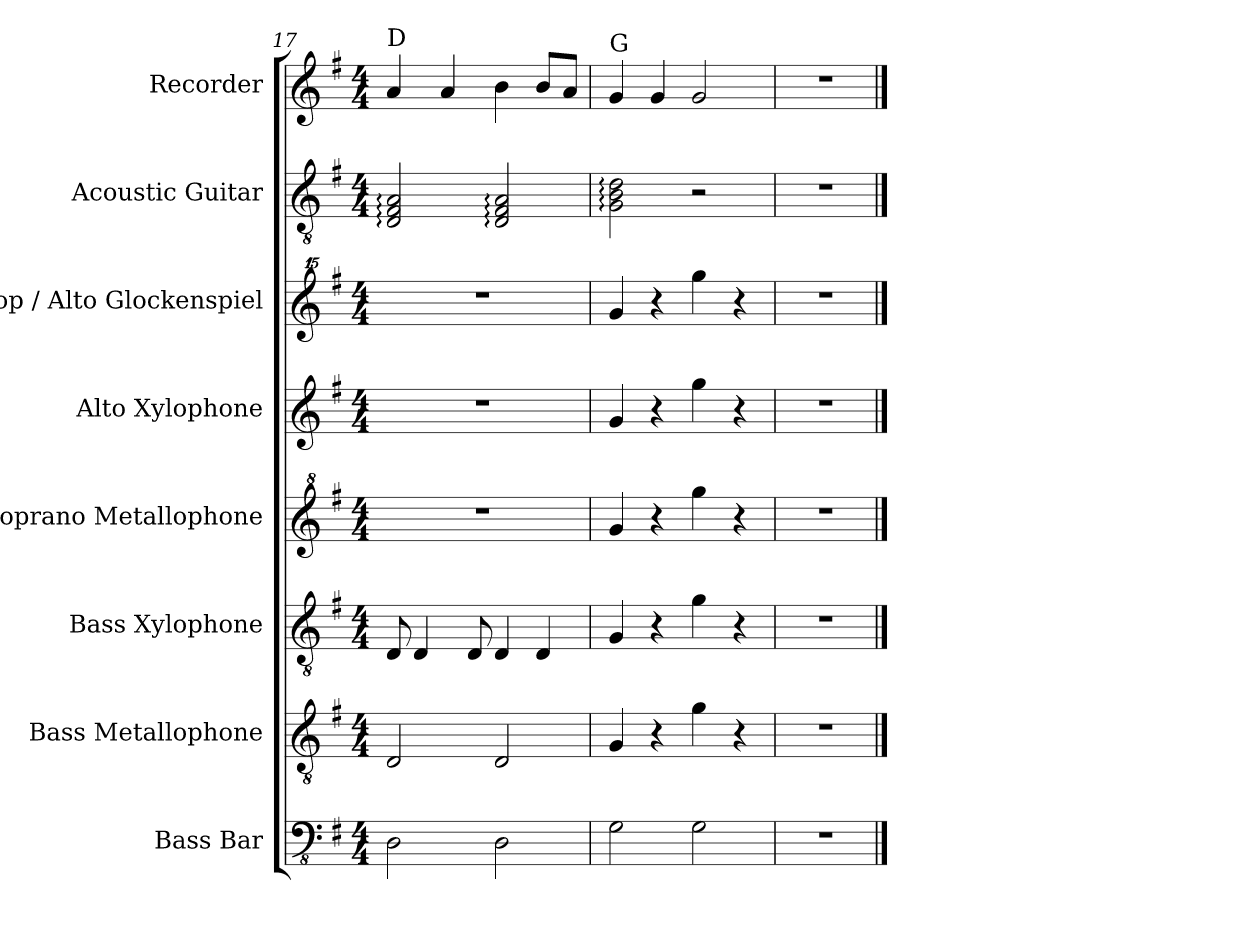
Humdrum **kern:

**kern	**kern	**kern	**kern	**kern	**kern	**kern	**kern
*part8	*part7	*part6	*part5	*part4	*part3	*part2	*part1
*staff8	*staff7	*staff6	*staff5	*staff4	*staff3	*staff2	*staff1
*I"Bass Bar	*I"Bass Metallophone	*I"Bass Xylophone	*I"Soprano Metallophone	*I"Alto Xylophone	*I"Sop / Alto Glockenspiel	*I"Acoustic Guitar	*I"Recorder
*I'Bass Bar	*I'BM	*I'BX	*I'SM	*I'AX	*	*I'Guit.	*
*clefFv4	*clefGv2	*clefGv2	*clefG^2	*clefG2	*clefG^^2	*clefGv2	*clefG2
*k[f#]	*k[f#]	*k[f#]	*k[f#]	*k[f#]	*k[f#]	*k[f#]	*k[f#]
*M4/4	*M4/4	*M4/4	*M4/4	*M4/4	*M4/4	*M4/4	*M4/4
=17	=17	=17	=17	=17	=17	=17	=17
!	!	!	!	!	!	!	!LO:TX:a:t=D
2DD\	2D/	8D/	1r	1r	1r	2D/: 2F#/: 2A/:	4a/
.	.	4D/	.	.	.	.	.
.	.	.	.	.	.	.	4a/
.	.	8D/	.	.	.	.	.
2DD\	2D/	4D/	.	.	.	2D/: 2F#/: 2A/:	4b\
.	.	4D/	.	.	.	.	8b/L
.	.	.	.	.	.	.	8a/J
!!LO:PB:g=z
=18	=18	=18	=18	=18	=18	=18	=18
!	!	!	!	!	!	!	!LO:TX:a:t=G
2GG\	4G/	4G/	4gg/	4g/	4ggg/	2G\: 2B\: 2d\:	4g/
.	4r	4r	4r	4r	4r	.	4g/
2GG\	4g\	4g\	4ggg\	4gg\	4gggg\	2r	2g/
.	4r	4r	4r	4r	4r	.	.
=19	=19	=19	=19	=19	=19	=19	=19
1r	1r	1r	1r	1r	1r	1r	1r
==	==	==	==	==	==	==	==
*-	*-	*-	*-	*-	*-	*-	*-
